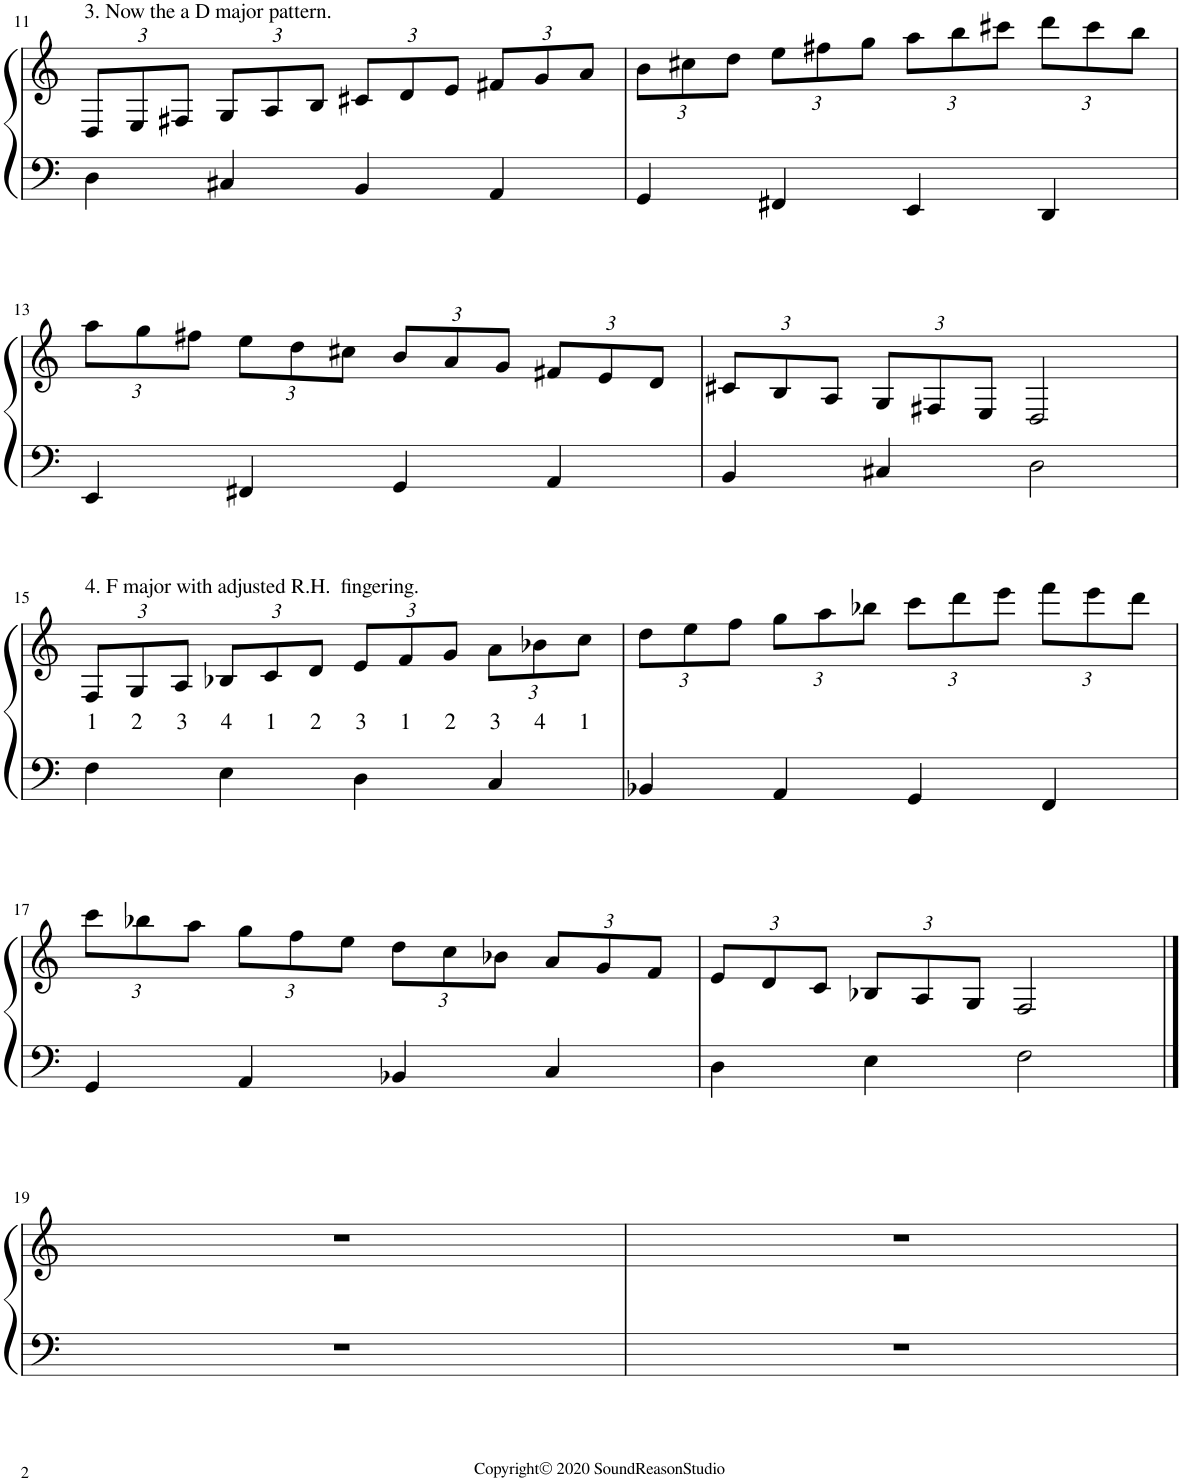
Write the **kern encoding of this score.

**kern	**kern	**text
*part1	*part1	*part1
*staff2	*staff1	*staff1
*I"Piano	*	*
*I'Pno.	*	*
!!LO:PB:g=z
*clefF4	*clefG2	*
*k[]	*k[]	*
*M4/4	*M4/4	*
*	*Xbrackettup	*
=11	=11	=11
!	!LO:TX:a:t=3. Now the a D major pattern.	!
4D\	12D/L	.
.	12E/	.
.	12F#X/J	.
4C#X/	12G/L	.
.	12A/	.
.	12B/J	.
4BB/	12c#X/L	.
.	12d/	.
.	12e/J	.
4AA/	12f#X/L	.
.	12g/	.
.	12a/J	.
=12	=12	=12
4GG/	12b\L	.
.	12cc#X\	.
.	12dd\J	.
4FF#X/	12ee\L	.
.	12ff#X\	.
.	12gg\J	.
4EE/	12aa\L	.
.	12bb\	.
.	12ccc#X\J	.
4DD/	12ddd\L	.
.	12ccc#\	.
.	12bb\J	.
!!LO:LB:g=z
=13	=13	=13
4EE/	12aa\L	.
.	12gg\	.
.	12ff#X\J	.
4FF#X/	12ee\L	.
.	12dd\	.
.	12cc#X\J	.
4GG/	12b/L	.
.	12a/	.
.	12g/J	.
4AA/	12f#X/L	.
.	12e/	.
.	12d/J	.
=14	=14	=14
4BB/	12c#X/L	.
.	12B/	.
.	12A/J	.
4C#X/	12G/L	.
.	12F#X/	.
.	12E/J	.
2D\	2D/	.
!!LO:LB:g=z
=15	=15	=15
!	!LO:TX:a:t=4. F major with adjusted R.H.  fingering.	!
!	!	!LO:LY:b
4F\	12F/L	1
!	!	!LO:LY:b
.	12G/	2
!	!	!LO:LY:b
.	12A/J	3
!	!	!LO:LY:b
4E\	12B-X/L	4
!	!	!LO:LY:b
.	12c/	1
!	!	!LO:LY:b
.	12d/J	2
!	!	!LO:LY:b
4D\	12e/L	3
!	!	!LO:LY:b
.	12f/	1
!	!	!LO:LY:b
.	12g/J	2
!	!	!LO:LY:b
4C/	12a\L	3
!	!	!LO:LY:b
.	12b-X\	4
!	!	!LO:LY:b
.	12cc\J	1
=16	=16	=16
4BB-X/	12dd\L	.
.	12ee\	.
.	12ff\J	.
4AA/	12gg\L	.
.	12aa\	.
.	12bb-X\J	.
4GG/	12ccc\L	.
.	12ddd\	.
.	12eee\J	.
4FF/	12fff\L	.
.	12eee\	.
.	12ddd\J	.
!!LO:LB:g=z
=17	=17	=17
4GG/	12ccc\L	.
.	12bb-X\	.
.	12aa\J	.
4AA/	12gg\L	.
.	12ff\	.
.	12ee\J	.
4BB-X/	12dd\L	.
.	12cc\	.
.	12b-X\J	.
4C/	12a/L	.
.	12g/	.
.	12f/J	.
=18	=18	=18
4D\	12e/L	.
.	12d/	.
.	12c/J	.
4E\	12B-X/L	.
.	12A/	.
.	12G/J	.
2F\	2F/	.
!!LO:LB:g=z
==19	==19	==19
1r	1r	.
=20	=20	=20
1r	1r	.
=	=	=
*-	*-	*-
